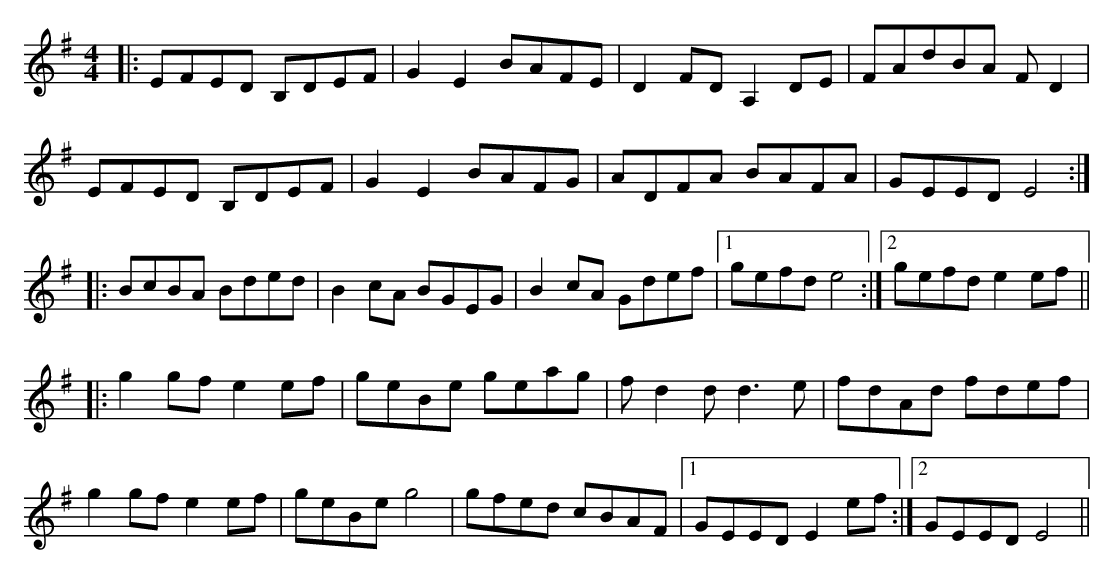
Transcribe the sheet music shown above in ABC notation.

X:1
M:4/4
K:Emin
|:EFED B,DEF|G2 E2 BAFE|D2 FD A,2 DE|FAdBA F D2|
EFED B,DEF|G2 E2 BAFG|ADFA BAFA|GEED E4:|
|:BcBA Bded|B2 cA BGEG|B2 cA Gdef|1 gefd e4:|2 gefd e2 ef||
|:g2gf e2 ef|geBe geag|f d2 d d3 e|fdAd fdef|
g2 gf e2 ef|geBe g4|gfed cBAF|1 GEED E2 ef:|2 GEED E4||
